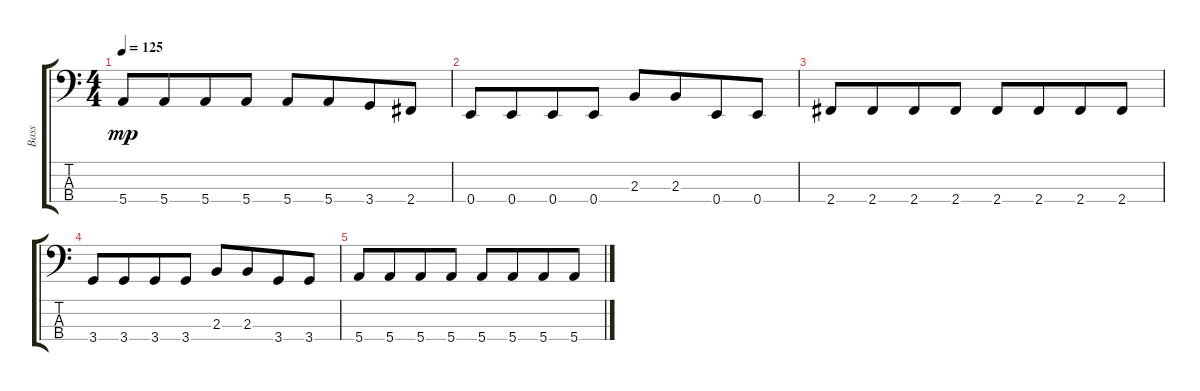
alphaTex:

\track ("Bass" "Bass") {instrument electricbassfinger}
\staff {score tabs}
\tuning (G2 D2 A1 E1) {hide}
\ts (4 4)
\tempo 125
\clef f4
\ks c
5.4.8{dy mp} 5.4.8{beam merge} 5.4.8 5.4.8 5.4.8 5.4.8{beam merge} 3.4.8 2.4.8 |
0.4.8 0.4.8{beam merge} 0.4.8 0.4.8 2.3.8 2.3.8{beam merge} 0.4.8 0.4.8 |
2.4.8 2.4.8{beam merge} 2.4.8 2.4.8 2.4.8 2.4.8{beam merge} 2.4.8 2.4.8 |
3.4.8 3.4.8{beam merge} 3.4.8 3.4.8 2.3.8 2.3.8{beam merge} 3.4.8 3.4.8 |
5.4.8 5.4.8{beam merge} 5.4.8 5.4.8 5.4.8 5.4.8{beam merge} 5.4.8 5.4.8
